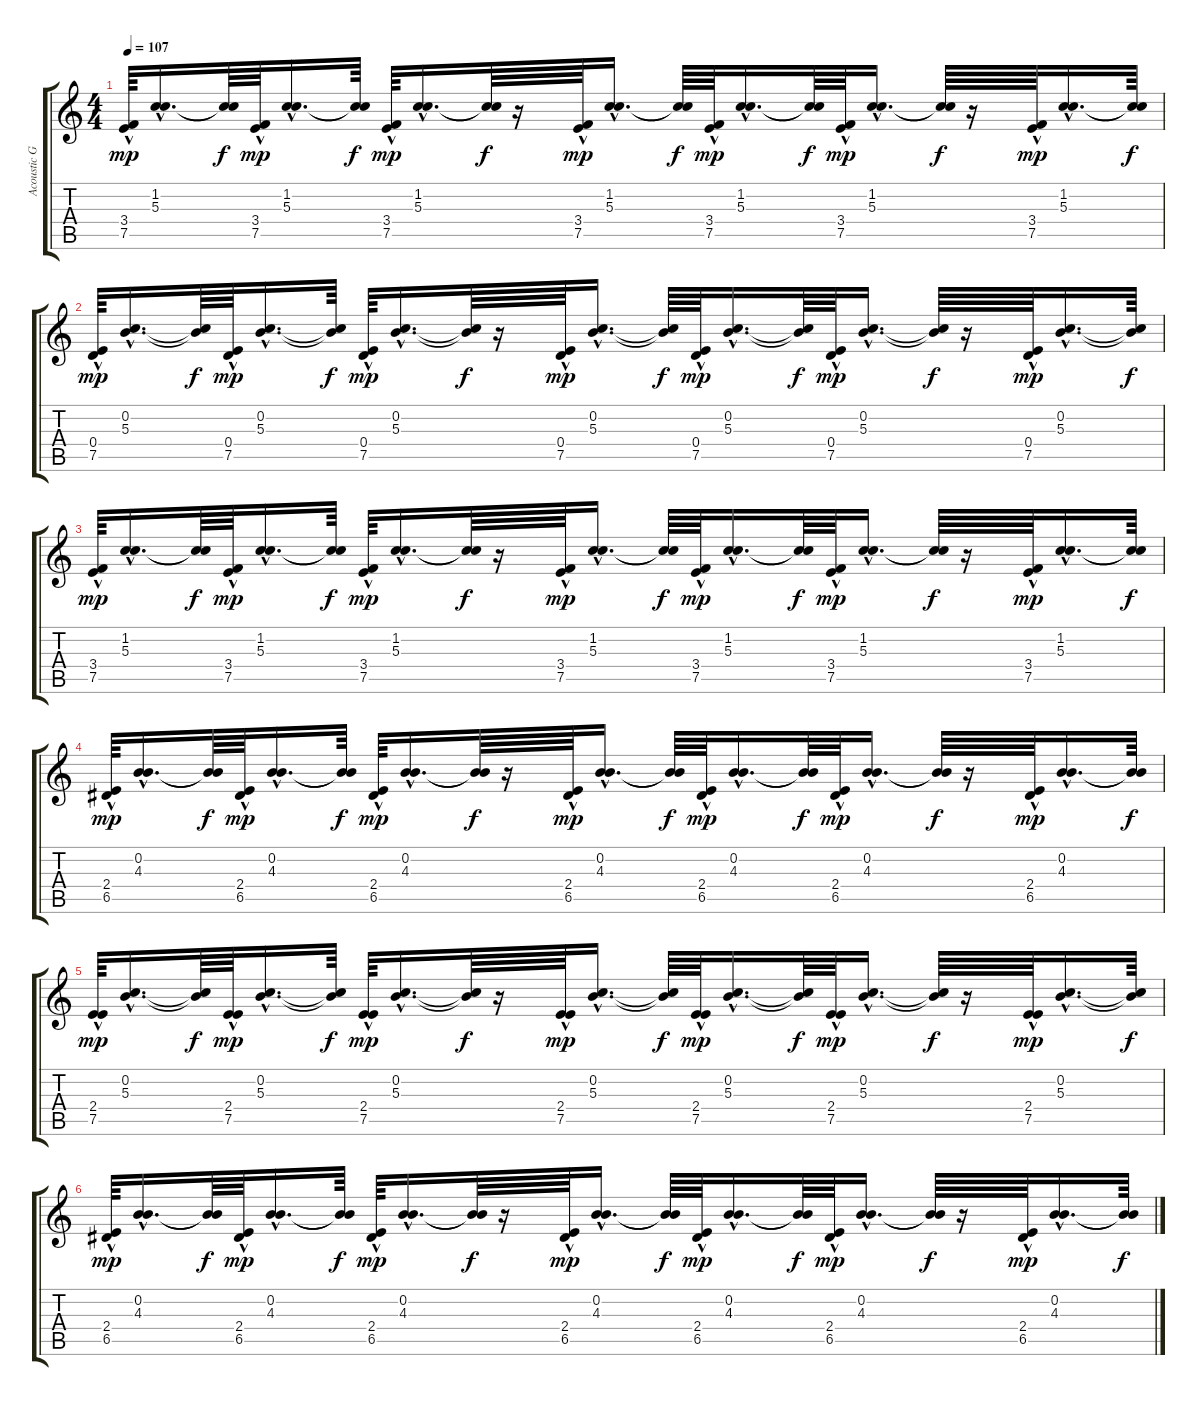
\track ("Acoustic Guitar" "Acoustic G") {instrument acousticguitarsteel}
\staff {score tabs}
\tuning (E4 B3 G3 D3 A2 E2) {hide}
\ts (4 4)
\tempo 107
\clef g2
\ks c
(3.4 7.5{hac}).64{dy mp} (1.2{hac} 5.3{hac}).16{d} (1.2{t} 5.3{t}).64{dy f} (3.4 7.5{hac}).64{dy mp} (1.2{hac} 5.3{hac}).16{d} (1.2{t} 5.3{t}).64{dy f} (3.4 7.5{hac}).64{dy mp} (1.2{hac} 5.3{hac}).16{d} (1.2{t} 5.3{t}).64{dy f} r.16 (3.4 7.5{hac}).64{dy mp} (1.2{hac} 5.3{hac}).16{d} (1.2{t} 5.3{t}).64{dy f} (3.4 7.5{hac}).64{dy mp} (1.2{hac} 5.3{hac}).16{d} (1.2{t} 5.3{t}).64{dy f} (3.4 7.5{hac}).64{dy mp} (1.2{hac} 5.3{hac}).16{d} (1.2{t} 5.3{t}).64{dy f} r.16 (3.4 7.5{hac}).64{dy mp} (1.2{hac} 5.3{hac}).16{d} (1.2{t} 5.3{t}).64{dy f} |
(0.4{hac} 7.5).64{dy mp} (0.2{hac} 5.3{hac}).16{d} (0.2{t} 5.3{t}).64{dy f} (0.4{hac} 7.5).64{dy mp} (0.2{hac} 5.3{hac}).16{d} (0.2{t} 5.3{t}).64{dy f} (0.4{hac} 7.5).64{dy mp} (0.2{hac} 5.3{hac}).16{d} (0.2{t} 5.3{t}).64{dy f} r.16 (0.4{hac} 7.5).64{dy mp} (0.2{hac} 5.3{hac}).16{d} (0.2{t} 5.3{t}).64{dy f} (0.4{hac} 7.5).64{dy mp} (0.2{hac} 5.3{hac}).16{d} (0.2{t} 5.3{t}).64{dy f} (0.4{hac} 7.5).64{dy mp} (0.2{hac} 5.3{hac}).16{d} (0.2{t} 5.3{t}).64{dy f} r.16 (0.4{hac} 7.5).64{dy mp} (0.2{hac} 5.3{hac}).16{d} (0.2{t} 5.3{t}).64{dy f} |
(3.4 7.5{hac}).64{dy mp} (1.2{hac} 5.3{hac}).16{d} (1.2{t} 5.3{t}).64{dy f} (3.4 7.5{hac}).64{dy mp} (1.2{hac} 5.3{hac}).16{d} (1.2{t} 5.3{t}).64{dy f} (3.4 7.5{hac}).64{dy mp} (1.2{hac} 5.3{hac}).16{d} (1.2{t} 5.3{t}).64{dy f} r.16 (3.4 7.5{hac}).64{dy mp} (1.2{hac} 5.3{hac}).16{d} (1.2{t} 5.3{t}).64{dy f} (3.4 7.5{hac}).64{dy mp} (1.2{hac} 5.3{hac}).16{d} (1.2{t} 5.3{t}).64{dy f} (3.4 7.5{hac}).64{dy mp} (1.2{hac} 5.3{hac}).16{d} (1.2{t} 5.3{t}).64{dy f} r.16 (3.4 7.5{hac}).64{dy mp} (1.2{hac} 5.3{hac}).16{d} (1.2{t} 5.3{t}).64{dy f} |
(2.4 6.5{hac}).64{dy mp} (0.2{hac} 4.3{hac}).16{d} (0.2{t} 4.3{t}).64{dy f} (2.4 6.5{hac}).64{dy mp} (0.2{hac} 4.3{hac}).16{d} (0.2{t} 4.3{t}).64{dy f} (2.4 6.5{hac}).64{dy mp} (0.2{hac} 4.3{hac}).16{d} (0.2{t} 4.3{t}).64{dy f} r.16 (2.4 6.5{hac}).64{dy mp} (0.2{hac} 4.3{hac}).16{d} (0.2{t} 4.3{t}).64{dy f} (2.4 6.5{hac}).64{dy mp} (0.2{hac} 4.3{hac}).16{d} (0.2{t} 4.3{t}).64{dy f} (2.4 6.5{hac}).64{dy mp} (0.2{hac} 4.3{hac}).16{d} (0.2{t} 4.3{t}).64{dy f} r.16 (2.4 6.5{hac}).64{dy mp} (0.2{hac} 4.3{hac}).16{d} (0.2{t} 4.3{t}).64{dy f} |
(2.4 7.5{hac}).64{dy mp} (0.2{hac} 5.3{hac}).16{d} (0.2{t} 5.3{t}).64{dy f} (2.4 7.5{hac}).64{dy mp} (0.2{hac} 5.3{hac}).16{d} (0.2{t} 5.3{t}).64{dy f} (2.4 7.5{hac}).64{dy mp} (0.2{hac} 5.3{hac}).16{d} (0.2{t} 5.3{t}).64{dy f} r.16 (2.4 7.5{hac}).64{dy mp} (0.2{hac} 5.3{hac}).16{d} (0.2{t} 5.3{t}).64{dy f} (2.4 7.5{hac}).64{dy mp} (0.2{hac} 5.3{hac}).16{d} (0.2{t} 5.3{t}).64{dy f} (2.4 7.5{hac}).64{dy mp} (0.2{hac} 5.3{hac}).16{d} (0.2{t} 5.3{t}).64{dy f} r.16 (2.4 7.5{hac}).64{dy mp} (0.2{hac} 5.3{hac}).16{d} (0.2{t} 5.3{t}).64{dy f} |
(2.4 6.5{hac}).64{dy mp} (0.2{hac} 4.3{hac}).16{d} (0.2{t} 4.3{t}).64{dy f} (2.4 6.5{hac}).64{dy mp} (0.2{hac} 4.3{hac}).16{d} (0.2{t} 4.3{t}).64{dy f} (2.4 6.5{hac}).64{dy mp} (0.2{hac} 4.3{hac}).16{d} (0.2{t} 4.3{t}).64{dy f} r.16 (2.4 6.5{hac}).64{dy mp} (0.2{hac} 4.3{hac}).16{d} (0.2{t} 4.3{t}).64{dy f} (2.4 6.5{hac}).64{dy mp} (0.2{hac} 4.3{hac}).16{d} (0.2{t} 4.3{t}).64{dy f} (2.4 6.5{hac}).64{dy mp} (0.2{hac} 4.3{hac}).16{d} (0.2{t} 4.3{t}).64{dy f} r.16 (2.4 6.5{hac}).64{dy mp} (0.2{hac} 4.3{hac}).16{d} (0.2{t} 4.3{t}).64{dy f}
